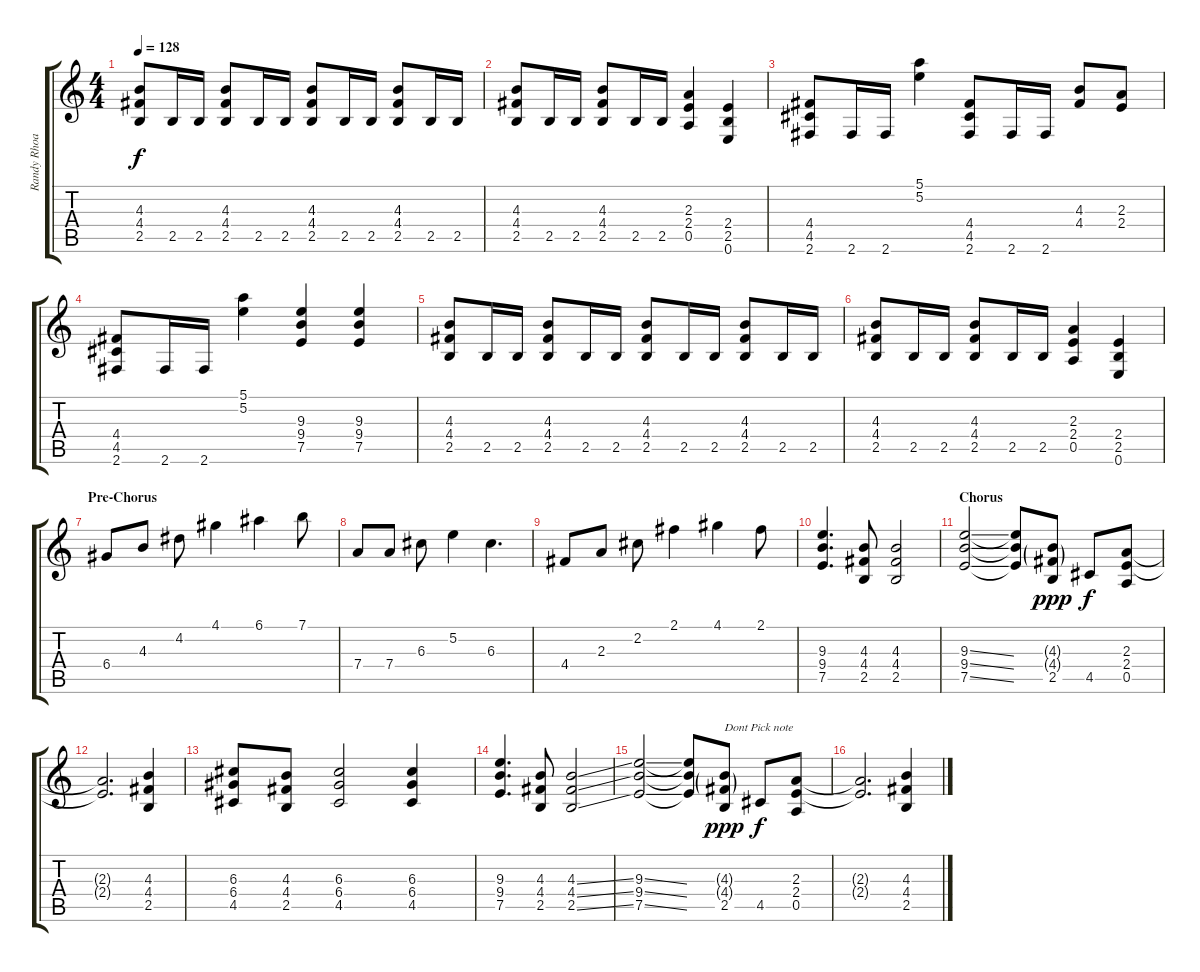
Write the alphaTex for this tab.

\track ("Randy Rhoads (Lead)" "Randy Rhoa") {instrument overdrivenguitar}
\staff {score tabs}
\tuning (E4 B3 G3 D3 A2 E2) {hide}
\ts (4 4)
\tempo 128
\clef g2
\ks c
(4.3 4.4 2.5).8{dy f} 2.5.16 2.5.16 (4.3 4.4 2.5).8 2.5.16 2.5.16 (4.3 4.4 2.5).8 2.5.16 2.5.16 (4.3 4.4 2.5).8 2.5.16 2.5.16 |
(4.3 4.4 2.5).8 2.5.16 2.5.16 (4.3 4.4 2.5).8 2.5.16 2.5.16 (2.3 2.4 0.5).4 (2.4 2.5 0.6).4 |
(4.4 4.5 2.6).8 2.6.16 2.6.16 (5.1 5.2).4 (4.4 4.5 2.6).8 2.6.16 2.6.16 (4.3 4.4).8 (2.3 2.4).8 |
(4.4 4.5 2.6).8 2.6.16 2.6.16 (5.1 5.2).4 (9.3 9.4 7.5).4 (9.3 9.4 7.5).4 |
(4.3 4.4 2.5).8 2.5.16 2.5.16 (4.3 4.4 2.5).8 2.5.16 2.5.16 (4.3 4.4 2.5).8 2.5.16 2.5.16 (4.3 4.4 2.5).8 2.5.16 2.5.16 |
(4.3 4.4 2.5).8 2.5.16 2.5.16 (4.3 4.4 2.5).8 2.5.16 2.5.16 (2.3 2.4 0.5).4 (2.4 2.5 0.6).4 |
\section ("" "Pre-Chorus")
6.4.8 4.3.8 4.2.8 4.1.4 6.1.4 7.1.8 |
7.4.8 7.4.8 6.3.8 5.2.4 6.3.4{d} |
4.4.8 2.3.8 2.2.8 2.1.4 4.1.4 2.1.8 |
(9.3 9.4 7.5).4{d} (4.3 4.4 2.5).8 (4.3 4.4 2.5).2 |
\section ("" "Chorus")
(9.3{ss} 9.4{ss} 7.5{ss}).2 (9.3{t} 9.4{t} 7.5{t}).8 (4.3{g} 4.4{g} 2.5).8{dy ppp} 4.5.8{dy f} (2.3 2.4 0.5).8 |
(2.3{t} 2.4{t}).2{d} (4.3 4.4 2.5).4 |
(6.3 6.4 4.5).8 (4.3 4.4 2.5).8 (6.3 6.4 4.5).2 (6.3 6.4 4.5).4 |
(9.3 9.4 7.5).4{d} (4.3 4.4 2.5).8 (4.3{ss} 4.4{ss} 2.5{ss}).2 |
(9.3{ss} 9.4{ss} 7.5{ss}).2 (9.3{t} 9.4{t} 7.5{t}).8 (4.3{g} 4.4{g} 2.5).8{txt "Dont Pick note" dy ppp} 4.5.8{dy f} (2.3 2.4 0.5).8 |
(2.3{t} 2.4{t}).2{d} (4.3 4.4 2.5).4
